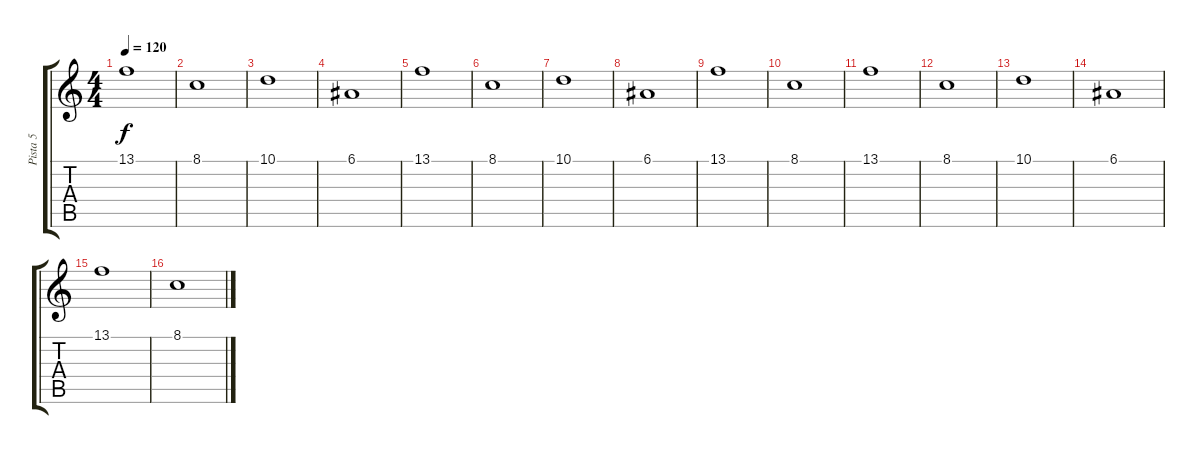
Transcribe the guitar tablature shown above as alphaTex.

\track ("Pista 5" "Pista 5") {instrument synthstrings2}
\staff {score tabs}
\tuning (E4 B3 G3 D3 A2 E2) {hide}
\ts (4 4)
\tempo 120
\clef g2
\ks c
13.1.1{dy f} |
8.1.1 |
10.1.1 |
6.1.1 |
13.1.1 |
8.1.1 |
10.1.1 |
6.1.1 |
13.1.1 |
8.1.1 |
13.1.1 |
8.1.1 |
10.1.1 |
6.1.1 |
13.1.1 |
8.1.1
